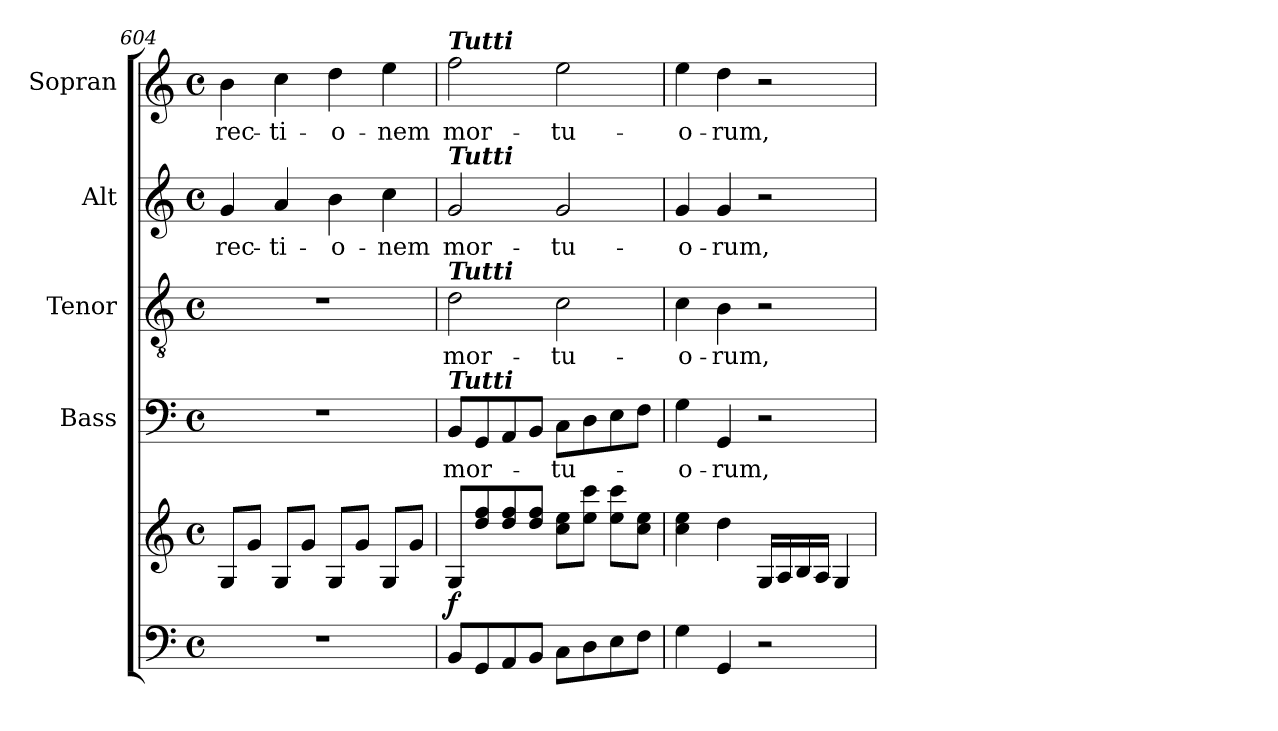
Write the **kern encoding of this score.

**kern	**kern	**dynam	**kern	**text	**kern	**text	**kern	**text	**kern	**text
*part5	*part5	*part5	*part4	*part4	*part3	*part3	*part2	*part2	*part1	*part1
*staff6	*staff5	*staff5/6	*staff4	*staff4	*staff3	*staff3	*staff2	*staff2	*staff1	*staff1
*	*	*	*I"Bass	*	*I"Tenor	*	*I"Alt	*	*I"Sopran	*
*	*	*	*I'B.	*	*I'T.	*	*I'A.	*	*I'S.	*
*clefF4	*clefG2	*	*clefF4	*	*clefGv2	*	*clefG2	*	*clefG2	*
*k[]	*k[]	*	*k[]	*	*k[]	*	*k[]	*	*k[]	*
*C:	*C:	*	*C:	*	*C:	*	*C:	*	*C:	*
*M4/4	*M4/4	*	*M4/4	*	*M4/4	*	*M4/4	*	*M4/4	*
*met(c)	*met(c)	*	*met(c)	*	*met(c)	*	*met(c)	*	*met(c)	*
=604	=604	=604	=604	=604	=604	=604	=604	=604	=604	=604
!	!	!	!	!	!	!	!	!LO:LY:b	!	!LO:LY:b
1r	8G/L	.	1r	.	1r	.	4g/	-rec-	4b\	-rec-
.	8g/J	.	.	.	.	.	.	.	.	.
!	!	!	!	!	!	!	!	!LO:LY:b	!	!LO:LY:b
.	8G/L	.	.	.	.	.	4a/	-ti-	4cc\	-ti-
.	8g/J	.	.	.	.	.	.	.	.	.
!	!	!	!	!	!	!	!	!LO:LY:b	!	!LO:LY:b
.	8G/L	.	.	.	.	.	4b\	-o-	4dd\	-o-
.	8g/J	.	.	.	.	.	.	.	.	.
!	!	!	!	!	!	!	!	!LO:LY:b	!	!LO:LY:b
.	8G/L	.	.	.	.	.	4cc\	-nem	4ee\	-nem
.	8g/J	.	.	.	.	.	.	.	.	.
=605	=605	=605	=605	=605	=605	=605	=605	=605	=605	=605
!	!	!	!	!	!	!	!	!	!LO:TX:a:Bi:t=Tutti	!
!	!	!	!	!	!	!	!LO:TX:a:Bi:t=Tutti	!	!	!
!	!	!	!	!	!LO:TX:a:Bi:t=Tutti	!	!	!	!	!
!	!	!	!LO:TX:a:Bi:t=Tutti	!	!	!	!	!	!	!
!	!	!LO:DY:b	!	!LO:LY:b	!	!LO:LY:b	!	!LO:LY:b	!	!LO:LY:b
8BB/L	8G/L	f	8BB/L	mor-	2d\	mor-	2g/	mor-	2ff\	mor-
8GG/	8dd/ 8ff/	.	8GG/	.	.	.	.	.	.	.
8AA/	8dd/ 8ff/	.	8AA/	.	.	.	.	.	.	.
8BB/J	8dd/ 8ff/J	.	8BB/J	.	.	.	.	.	.	.
!	!	!	!	!LO:LY:b	!	!LO:LY:b	!	!LO:LY:b	!	!LO:LY:b
8C\L	8cc\ 8ee\L	.	8C\L	-tu-	2c\	-tu-	2g/	-tu-	2ee\	-tu-
8D\	8ee\ 8ccc\J	.	8D\	.	.	.	.	.	.	.
8E\	8ee\ 8ccc\L	.	8E\	.	.	.	.	.	.	.
8F\J	8cc\ 8ee\J	.	8F\J	.	.	.	.	.	.	.
=606	=606	=606	=606	=606	=606	=606	=606	=606	=606	=606
!	!	!	!	!LO:LY:b	!	!LO:LY:b	!	!LO:LY:b	!	!LO:LY:b
4G\	4cc\ 4ee\	.	4G\	-o-	4c\	-o-	4g/	-o-	4ee\	-o-
!	!	!	!	!LO:LY:b	!	!LO:LY:b	!	!LO:LY:b	!	!LO:LY:b
4GG/	4dd\	.	4GG/	-rum,	4B\	-rum,	4g/	-rum,	4dd\	-rum,
2r	16G/LL	.	2r	.	2r	.	2r	.	2r	.
.	16A/	.	.	.	.	.	.	.	.	.
.	16B/	.	.	.	.	.	.	.	.	.
.	16A/JJ	.	.	.	.	.	.	.	.	.
.	4G/	.	.	.	.	.	.	.	.	.
=	=	=	=	=	=	=	=	=	=	=
*-	*-	*-	*-	*-	*-	*-	*-	*-	*-	*-
